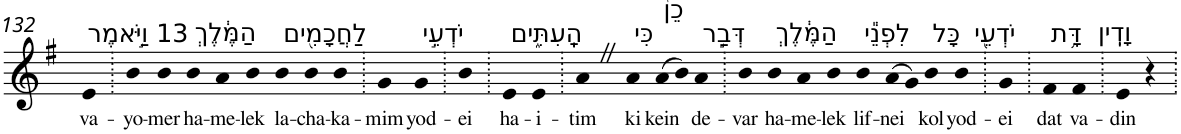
**kern	**text
*part1	*part1
*staff1	*staff1
*I"Piano	*
*I'Pno	*
!!LO:PB:g=z
*clefG2	*
*k[f#]	*
*G:	*
=132	=132
!LO:TX:a:t=13 וַיֹּ֣אמֶר	!
!	!LO:LY:b
4e	va-
=133.	=133.
!	!LO:LY:b
4b	-yo-
!	!LO:LY:b
4b	-mer
!LO:TX:a:t=הַמֶּ֔לֶךְ	!
!	!LO:LY:b
4b	ha-
!	!LO:LY:b
4a	-me-
!	!LO:LY:b
4b	-lek
!LO:TX:a:t=לַחֲכָמִ֖ים	!
!	!LO:LY:b
4b	la-
!	!LO:LY:b
4b	-cha-
!	!LO:LY:b
4b	-ka-
=134.	=134.
!	!LO:LY:b
4g	-mim
!LO:TX:a:t=יֹדְעֵ֣י	!
!	!LO:LY:b
4g	yod-
=135.	=135.
!	!LO:LY:b
4b	-ei
=136.	=136.
!LO:TX:a:t=הָֽעִתִּ֑ים	!
!	!LO:LY:b
4e	ha-
!	!LO:LY:b
4e	-i-
=137.	=137.
!	!LO:LY:b
4aZ	-tim
!LO:TX:a:t=כִּי	!
!	!LO:LY:b
4a	ki
!LO:TX:a:t=כֵן֙	!
!	!LO:LY:b
(>8a	kein
8b)	.
!LO:TX:a:t=דְּבַ֣ר	!
!	!LO:LY:b
4a	de-
=138.	=138.
!	!LO:LY:b
4b	-var
!LO:TX:a:t=הַמֶּ֔לֶךְ	!
!	!LO:LY:b
4b	ha-
!	!LO:LY:b
4a	-me-
!	!LO:LY:b
4b	-lek
!LO:TX:a:t=לִפְנֵ֕י	!
!	!LO:LY:b
4b	lif-
!	!LO:LY:b
(>8a	-nei
8g)	.
!LO:TX:a:t=כָּל	!
!	!LO:LY:b
4b	kol
!LO:TX:a:t=יֹדְעֵ֖י	!
!	!LO:LY:b
4b	yod-
=139.	=139.
!	!LO:LY:b
4g	-ei
=140.	=140.
!LO:TX:a:t=דָּ֥ת	!
!	!LO:LY:b
4f#	dat
!LO:TX:a:t=וָדִֽין	!
!	!LO:LY:b
4f#	va-
=141.	=141.
!	!LO:LY:b
4e	-din
4r	.
=.	=.
*-	*-
